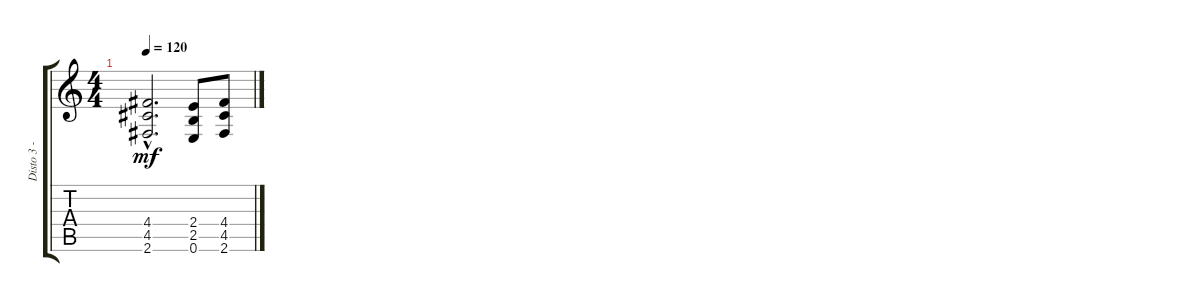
\track ("Disto 3 - Background" "Disto 3 - ") {instrument overdrivenguitar}
\staff {score tabs}
\tuning (E4 B3 G3 D3 A2 E2) {hide}
\ts (4 4)
\tempo 120
\clef g2
\ks c
(4.4{hac} 4.5{hac} 2.6{hac}).2{d dy mf volume 0} (2.4 2.5 0.6).8 (4.4 4.5 2.6).8
